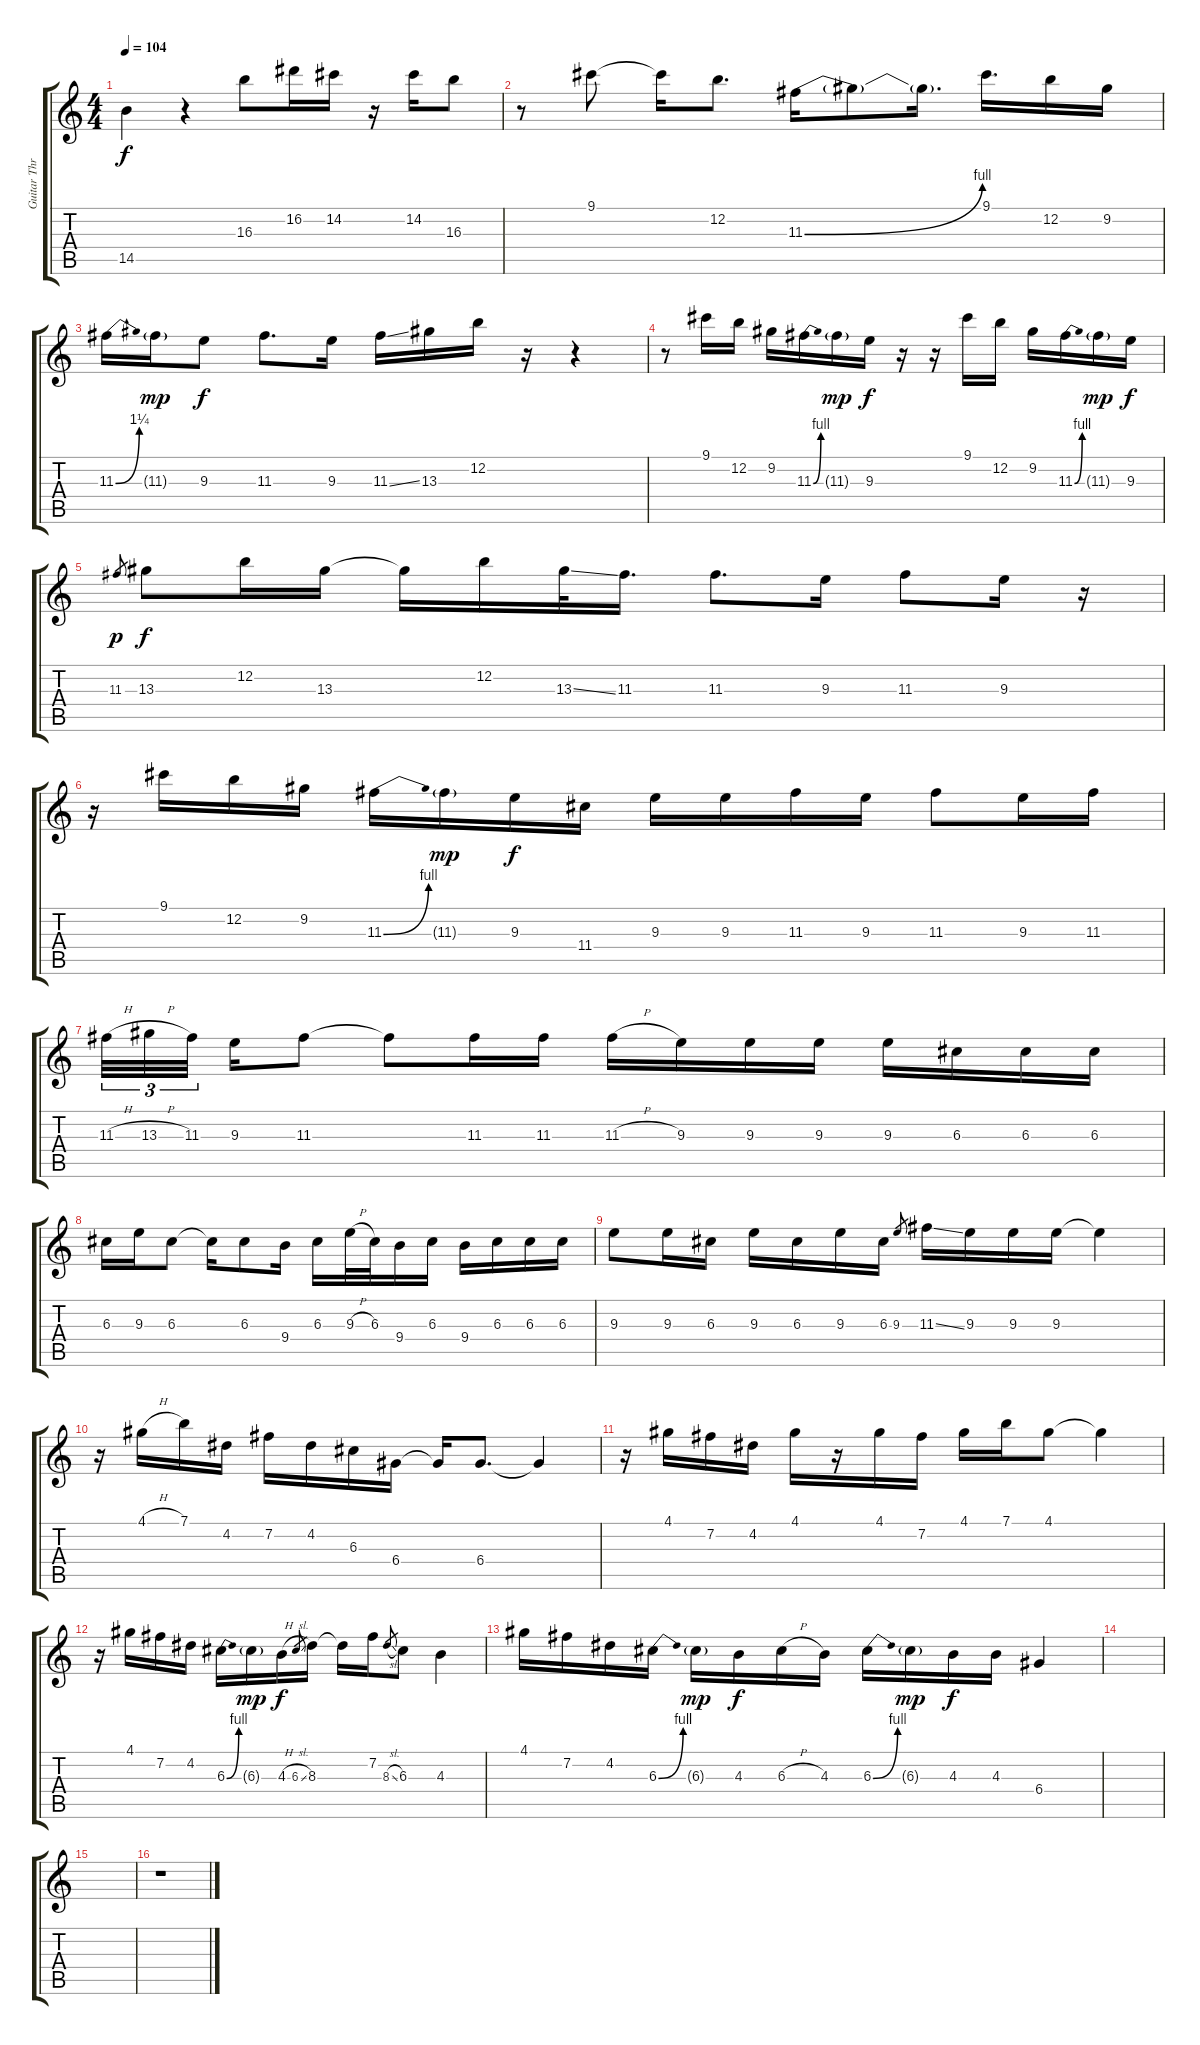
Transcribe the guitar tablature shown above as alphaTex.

\track ("Guitar Three" "Guitar Thr") {instrument electricguitarclean}
\staff {score tabs}
\tuning (E4 B3 G3 D3 A2 E2) {hide}
\ts (4 4)
\tempo 104
\clef g2
\ks c
14.5{t}.4{dy f} r.4 16.3.8 16.2.16 14.2.16 r.16 14.2.16 16.3.8 |
r.8 9.1.8 9.1{t}.16 12.2.8{d} 11.3{be (bend 0 0 60 4)}.16 11.3{t}.8 11.3{t}.16{d} 9.1.16{d} 12.2.16 9.2.16 |
11.3{be (bend 0 0 60 5)}.16 11.3{g}.16{dy mp} 9.3.8{dy f} 11.3.8{d} 9.3.16 11.3{ss}.16 13.3.16 12.2.16 r.16 r.4 |
r.8 9.1.16 12.2.16 9.2.16 11.3{be (bend 0 0 60 4)}.16 11.3{g}.16{dy mp} 9.3.16{dy f} r.16 r.16 9.1.16 12.2.16 9.2.16 11.3{be (bend 0 0 60 4)}.16 11.3{g}.16{dy mp} 9.3.16{dy f} |
11.3.8{gr dy p} 13.3.8{dy f} 12.2.16 13.3.16 13.3{t}.16 12.2.16 13.3{ss}.32 11.3.16{d} 11.3.8{d} 9.3.16 11.3.8 9.3.16 r.16 |
r.16 9.1.16 12.2.16 9.2.16 11.3{be (bend 0 0 60 4)}.16 11.3{g}.16{dy mp} 9.3.16{dy f} 11.4.16 9.3.16 9.3.16 11.3.16 9.3.16 11.3.8 9.3.16 11.3.16 |
11.3{h}.32{tu (3 2)} 13.3{h}.32{tu (3 2)} 11.3.32{tu (3 2)} 9.3.16 11.3.8 11.3{t}.8 11.3.16 11.3.16 11.3{h}.16 9.3.16 9.3.16 9.3.16 9.3.16 6.3.16 6.3.16 6.3.16 |
6.3.16 9.3.16 6.3.8 6.3{t}.16 6.3.8 9.4.16 6.3.16 9.3{h}.32 6.3.32 9.4.16 6.3.16 9.4.16 6.3.16 6.3.16 6.3.16 |
9.3.8 9.3.16 6.3.16 9.3.16 6.3.16 9.3.16 6.3.16 9.3.8{gr} 11.3{ss}.16 9.3.16 9.3.16 9.3.16 9.3{t}.4 |
r.16 4.1{h}.16 7.1.16 4.2.16 7.2.16 4.2.16 6.3.16 6.4.16 6.4{t}.16 6.4.8{d} 6.4{t}.4 |
r.16 4.1.16 7.2.16 4.2.16 4.1.16 r.16 4.1.16 7.2.16 4.1.16 7.1.16 4.1.8 4.1{t}.4 |
r.16 4.1.16 7.2.16 4.2.16 6.3{be (bend 0 0 60 4)}.16 6.3{g}.16{dy mp} 4.3{h}.16{dy f} 6.3{sl}.8{gr} 8.3.16 8.3{t}.16 7.2.16 8.3{sl}.8{gr} 6.3.8 4.3.4 |
4.1.16 7.2.16 4.2.16 6.3{be (bend 0 0 60 4)}.16 6.3{g}.16{dy mp} 4.3.16{dy f} 6.3{h}.16 4.3.16 6.3{be (bend 0 0 60 4)}.16 6.3{g}.16{dy mp} 4.3.16{dy f} 4.3.16 6.4.4 |
|
|
r.1
